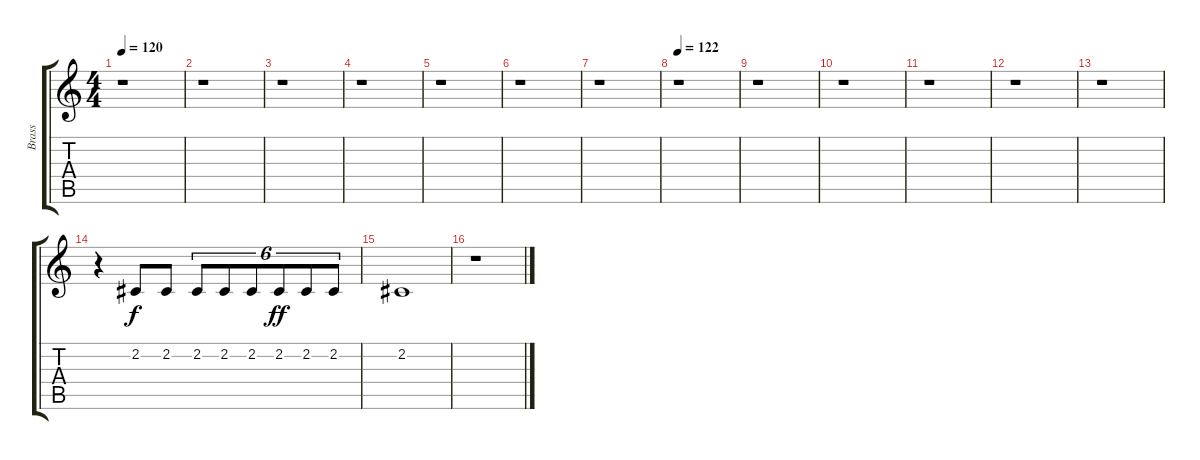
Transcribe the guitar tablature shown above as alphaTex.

\track ("Brass" "Brass") {instrument brasssection}
\staff {score tabs}
\tuning (E4 B3 G3 D3 A2 E2) {hide}
\ts (4 4)
\tempo 120
\clef g2
\ks c
r.1{dy f} |
r.1 |
r.1 |
r.1 |
r.1 |
r.1 |
r.1 |
\tempo 122
r.1 |
r.1 |
r.1 |
r.1 |
r.1 |
r.1 |
r.4 2.2.8 2.2.8 2.2.8{tu (6 4)} 2.2.8{tu (6 4)} 2.2.8{tu (6 4)} 2.2.8{tu (6 4) dy ff} 2.2.8{tu (6 4)} 2.2.8{tu (6 4)} |
2.2.1 |
r.1
